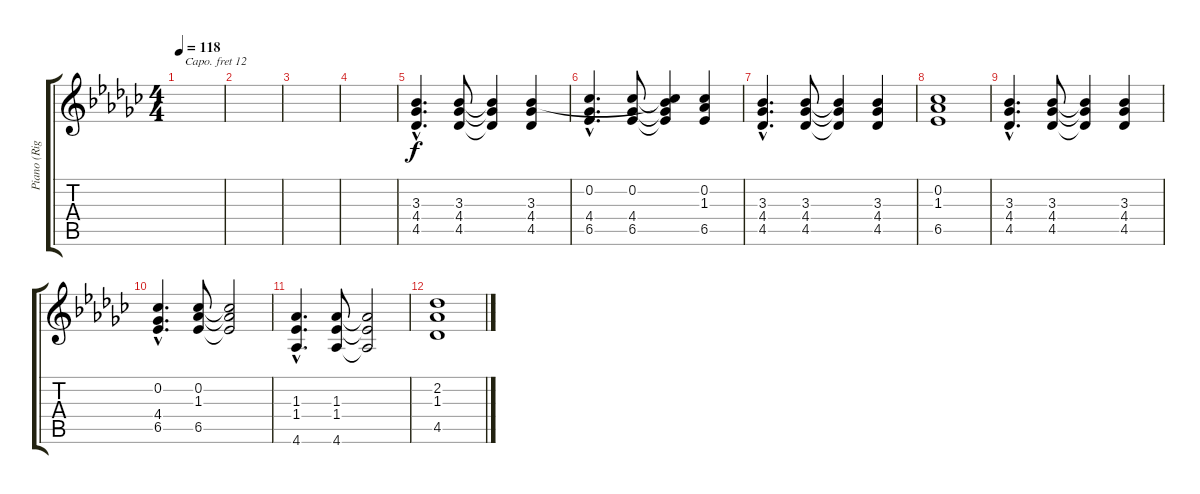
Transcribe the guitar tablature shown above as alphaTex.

\track ("Piano (Right Hand)" "Piano (Rig") {instrument acousticgrandpiano}
\staff {score tabs}
\capo 12
\tuning (E4 B3 G3 D3 A2 E2) {hide}
\ts (4 4)
\tempo 118
\clef g2
\ks ebminor
|
|
|
|
(3.3{hac} 4.4{hac} 4.5{hac}).4{d} (3.3 4.4 4.5).8 (3.3{t} 4.4{t} 4.5{t}).4 (3.3 4.4 4.5).4 |
(0.2{hac} 4.4{hac} 6.5{hac}).4{d} (0.2 4.4 6.5).8 (0.2{t} 3.3{t} 4.4{t} 6.5{t}).4 (0.2 1.3 6.5).4 |
(3.3{hac} 4.4{hac} 4.5{hac}).4{d} (3.3 4.4 4.5).8 (3.3{t} 4.4{t} 4.5{t}).4 (3.3 4.4 4.5).4 |
(0.2 1.3 6.5).1 |
(3.3{hac} 4.4{hac} 4.5{hac}).4{d} (3.3 4.4 4.5).8 (3.3{t} 4.4{t} 4.5{t}).4 (3.3 4.4 4.5).4 |
(0.2{hac} 4.4{hac} 6.5{hac}).4{d} (0.2 1.3 6.5).8 (0.2{t} 1.3{t} 6.5{t}).2 |
(1.3{hac} 1.4{hac} 4.6{hac}).4{d} (1.3 1.4 4.6).8 (1.3{t} 1.4{t} 4.6{t}).2 |
(2.2 1.3 4.5).1
